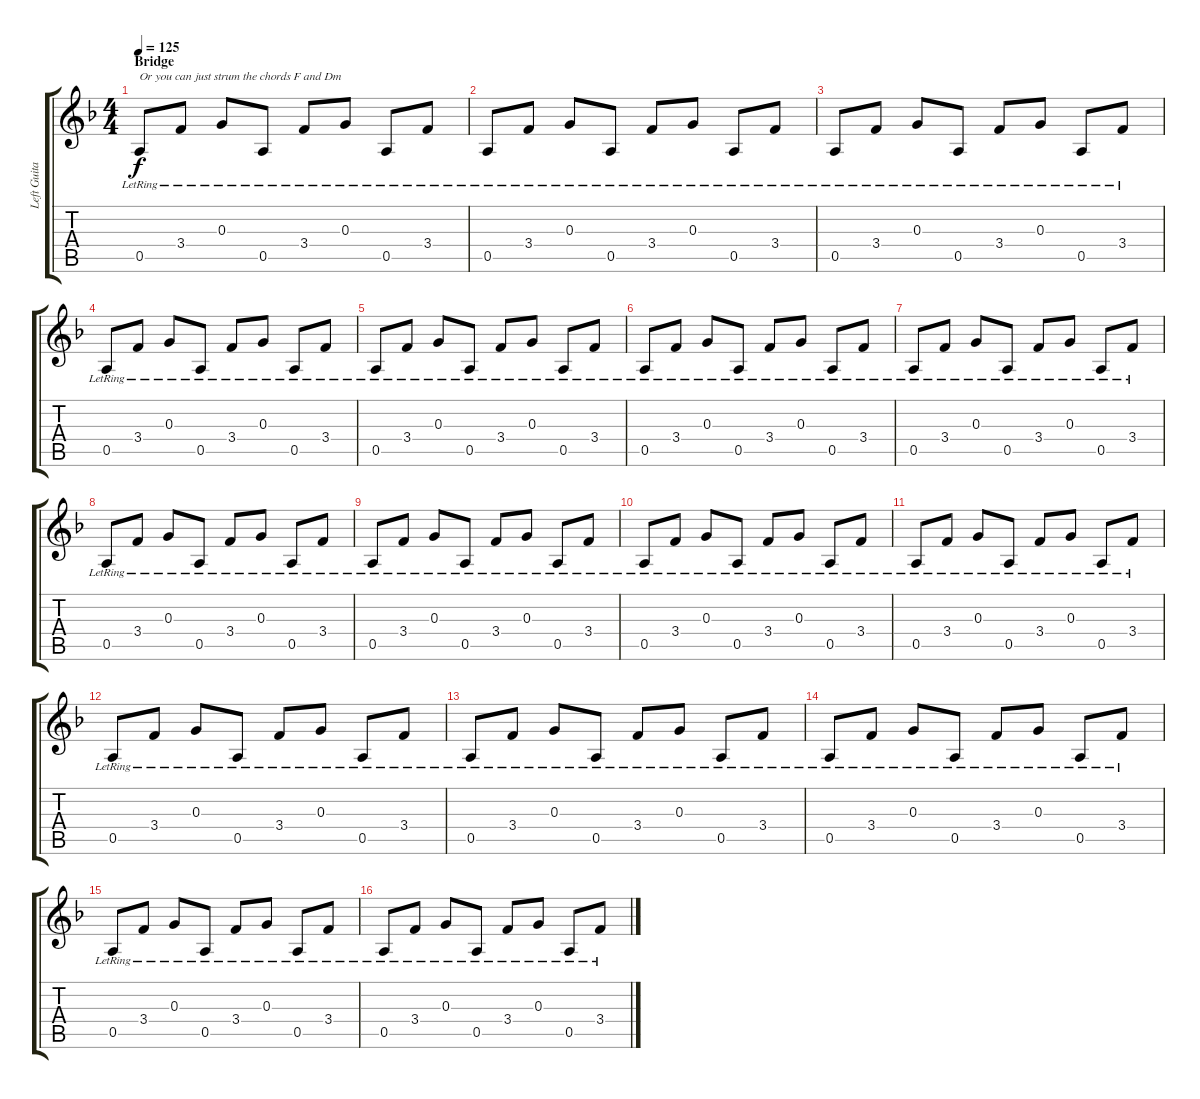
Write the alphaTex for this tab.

\track ("Left Guitar" "Left Guita") {instrument electricguitarclean}
\staff {score tabs}
\tuning (E4 B3 G3 D3 A2 E2) {hide}
\ts (4 4)
\section ("" "Bridge")
\tempo 125
\clef g2
\ks f
0.5{lr}.8{txt "Or you can just strum the chords F and Dm" dy f volume 8 balance 8 instrument electricguitarclean} 3.4{lr}.8 0.3{lr}.8 0.5{lr}.8 3.4{lr}.8 0.3{lr}.8 0.5{lr}.8 3.4{lr}.8 |
0.5{lr}.8 3.4{lr}.8 0.3{lr}.8 0.5{lr}.8 3.4{lr}.8 0.3{lr}.8 0.5{lr}.8 3.4{lr}.8 |
0.5{lr}.8 3.4{lr}.8 0.3{lr}.8 0.5{lr}.8 3.4{lr}.8 0.3{lr}.8 0.5{lr}.8 3.4{lr}.8 |
0.5{lr}.8 3.4{lr}.8 0.3{lr}.8 0.5{lr}.8 3.4{lr}.8 0.3{lr}.8 0.5{lr}.8 3.4{lr}.8 |
0.5{lr}.8{volume 8 balance 8} 3.4{lr}.8 0.3{lr}.8 0.5{lr}.8 3.4{lr}.8 0.3{lr}.8 0.5{lr}.8 3.4{lr}.8 |
0.5{lr}.8{volume 8 balance 8} 3.4{lr}.8 0.3{lr}.8 0.5{lr}.8 3.4{lr}.8 0.3{lr}.8 0.5{lr}.8 3.4{lr}.8 |
0.5{lr}.8{volume 8 balance 8} 3.4{lr}.8 0.3{lr}.8 0.5{lr}.8 3.4{lr}.8 0.3{lr}.8 0.5{lr}.8 3.4{lr}.8 |
0.5{lr}.8{volume 8 balance 8} 3.4{lr}.8 0.3{lr}.8 0.5{lr}.8 3.4{lr}.8 0.3{lr}.8 0.5{lr}.8 3.4{lr}.8 |
0.5{lr}.8{volume 8 balance 8} 3.4{lr}.8 0.3{lr}.8 0.5{lr}.8 3.4{lr}.8 0.3{lr}.8 0.5{lr}.8 3.4{lr}.8 |
0.5{lr}.8{volume 8 balance 8} 3.4{lr}.8 0.3{lr}.8 0.5{lr}.8 3.4{lr}.8 0.3{lr}.8 0.5{lr}.8 3.4{lr}.8 |
0.5{lr}.8{volume 8 balance 8} 3.4{lr}.8 0.3{lr}.8 0.5{lr}.8 3.4{lr}.8 0.3{lr}.8 0.5{lr}.8 3.4{lr}.8 |
0.5{lr}.8{volume 8 balance 8} 3.4{lr}.8 0.3{lr}.8 0.5{lr}.8 3.4{lr}.8 0.3{lr}.8 0.5{lr}.8 3.4{lr}.8 |
0.5{lr}.8{volume 8 balance 8} 3.4{lr}.8 0.3{lr}.8 0.5{lr}.8 3.4{lr}.8 0.3{lr}.8 0.5{lr}.8 3.4{lr}.8 |
0.5{lr}.8{volume 8 balance 8} 3.4{lr}.8 0.3{lr}.8 0.5{lr}.8 3.4{lr}.8 0.3{lr}.8 0.5{lr}.8 3.4{lr}.8 |
0.5{lr}.8{volume 8 balance 8} 3.4{lr}.8 0.3{lr}.8 0.5{lr}.8 3.4{lr}.8 0.3{lr}.8 0.5{lr}.8 3.4{lr}.8 |
0.5{lr}.8{volume 8 balance 8} 3.4{lr}.8 0.3{lr}.8 0.5{lr}.8 3.4{lr}.8 0.3{lr}.8 0.5{lr}.8 3.4{lr}.8
